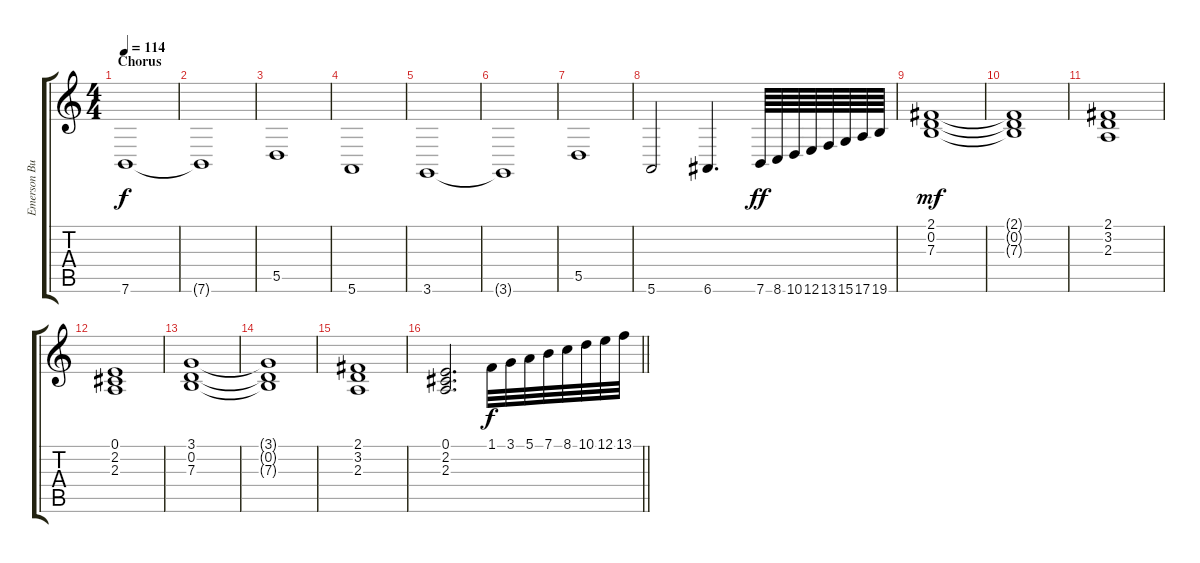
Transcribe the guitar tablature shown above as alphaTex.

\track ("Emerson Burton (Keyboard)" "Emerson Bu") {instrument rockorgan}
\staff {score tabs}
\tuning (E4 B3 G3 D3 A2 E2) {hide}
\ts (4 4)
\section ("" "Chorus")
\tempo 114
\clef g2
\ks c
7.6.1{dy f} |
7.6{t}.1 |
5.5.1 |
5.6.1 |
3.6.1 |
3.6{t}.1 |
5.5.1 |
5.6.2 6.6.4{d} 7.6.64{dy ff} 8.6.64 10.6.64 12.6.64 13.6.64 15.6.64 17.6.64 19.6.64 |
(2.1 0.2 7.3).1{dy mf} |
(2.1{t} 0.2{t} 7.3{t}).1 |
(2.1 3.2 2.3).1 |
(0.1 2.2 2.3).1 |
(3.1 0.2 7.3).1 |
(3.1{t} 0.2{t} 7.3{t}).1 |
(2.1 3.2 2.3).1 |
\barLineRight lightlight
(0.1 2.2 2.3).2{d} 1.1.32{dy f} 3.1.32 5.1.32 7.1.32 8.1.32 10.1.32 12.1.32 13.1.32
